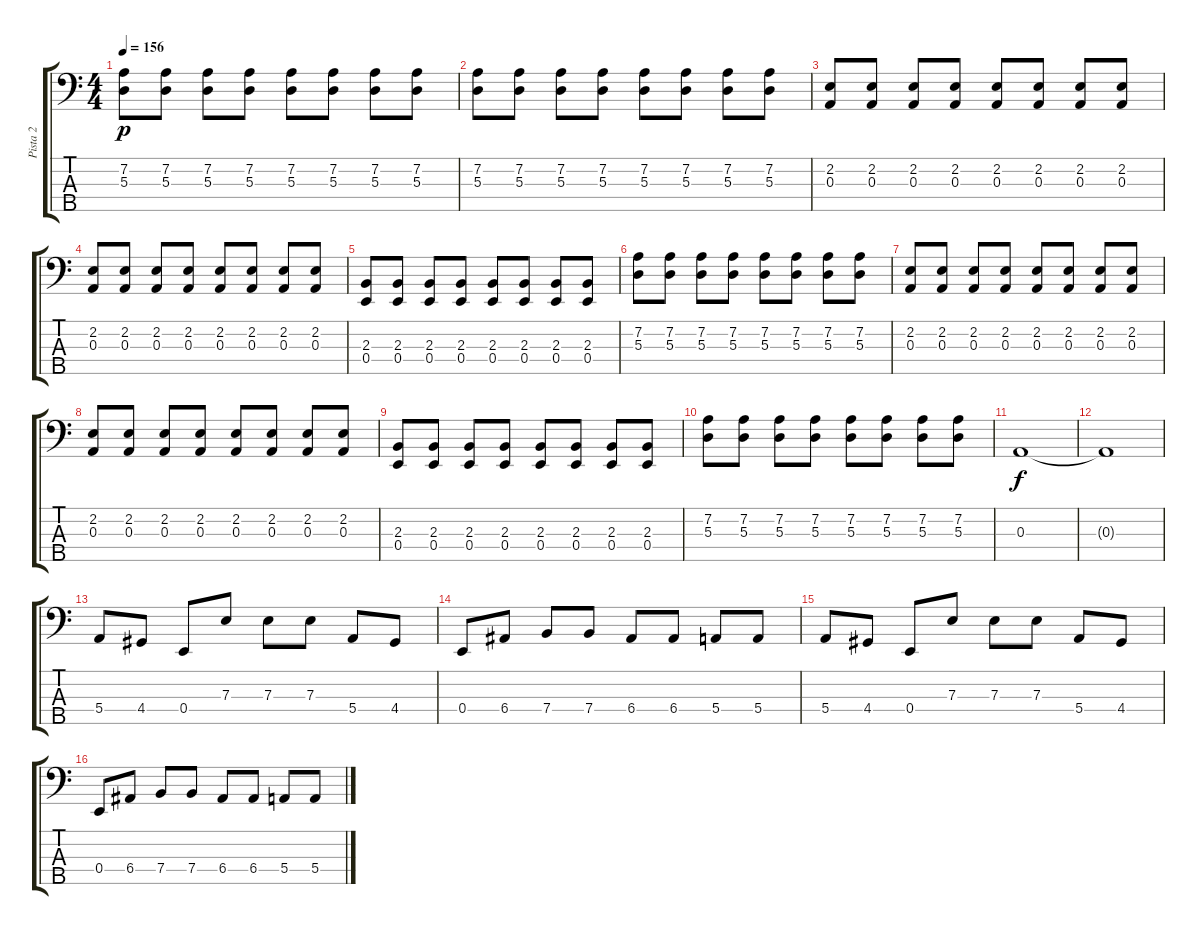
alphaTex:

\track ("Pista 2" "Pista 2") {instrument electricbassfinger}
\staff {score tabs}
\tuning (G2 D2 A1 E1 B0) {hide}
\ts (4 4)
\tempo 156
\clef f4
\ks c
(7.2 5.3).8{dy p} (7.2 5.3).8 (7.2 5.3).8 (7.2 5.3).8 (7.2 5.3).8 (7.2 5.3).8 (7.2 5.3).8 (7.2 5.3).8 |
(7.2 5.3).8 (7.2 5.3).8 (7.2 5.3).8 (7.2 5.3).8 (7.2 5.3).8 (7.2 5.3).8 (7.2 5.3).8 (7.2 5.3).8 |
(2.2 0.3).8 (2.2 0.3).8 (2.2 0.3).8 (2.2 0.3).8 (2.2 0.3).8 (2.2 0.3).8 (2.2 0.3).8 (2.2 0.3).8 |
(2.2 0.3).8 (2.2 0.3).8 (2.2 0.3).8 (2.2 0.3).8 (2.2 0.3).8 (2.2 0.3).8 (2.2 0.3).8 (2.2 0.3).8 |
(2.3 0.4).8 (2.3 0.4).8 (2.3 0.4).8 (2.3 0.4).8 (2.3 0.4).8 (2.3 0.4).8 (2.3 0.4).8 (2.3 0.4).8 |
(7.2 5.3).8 (7.2 5.3).8 (7.2 5.3).8 (7.2 5.3).8 (7.2 5.3).8 (7.2 5.3).8 (7.2 5.3).8 (7.2 5.3).8 |
(2.2 0.3).8 (2.2 0.3).8 (2.2 0.3).8 (2.2 0.3).8 (2.2 0.3).8 (2.2 0.3).8 (2.2 0.3).8 (2.2 0.3).8 |
(2.2 0.3).8 (2.2 0.3).8 (2.2 0.3).8 (2.2 0.3).8 (2.2 0.3).8 (2.2 0.3).8 (2.2 0.3).8 (2.2 0.3).8 |
(2.3 0.4).8 (2.3 0.4).8 (2.3 0.4).8 (2.3 0.4).8 (2.3 0.4).8 (2.3 0.4).8 (2.3 0.4).8 (2.3 0.4).8 |
(7.2 5.3).8 (7.2 5.3).8 (7.2 5.3).8 (7.2 5.3).8 (7.2 5.3).8 (7.2 5.3).8 (7.2 5.3).8 (7.2 5.3).8 |
0.3.1{dy f volume 0} |
0.3{t}.1 |
5.4.8{volume 16} 4.4.8 0.4.8 7.3.8 7.3.8 7.3.8 5.4.8 4.4.8 |
0.4.8 6.4.8 7.4.8 7.4.8 6.4.8 6.4.8 5.4.8 5.4.8 |
5.4.8 4.4.8 0.4.8 7.3.8 7.3.8 7.3.8 5.4.8 4.4.8 |
0.4.8 6.4.8 7.4.8 7.4.8 6.4.8 6.4.8 5.4.8 5.4.8
